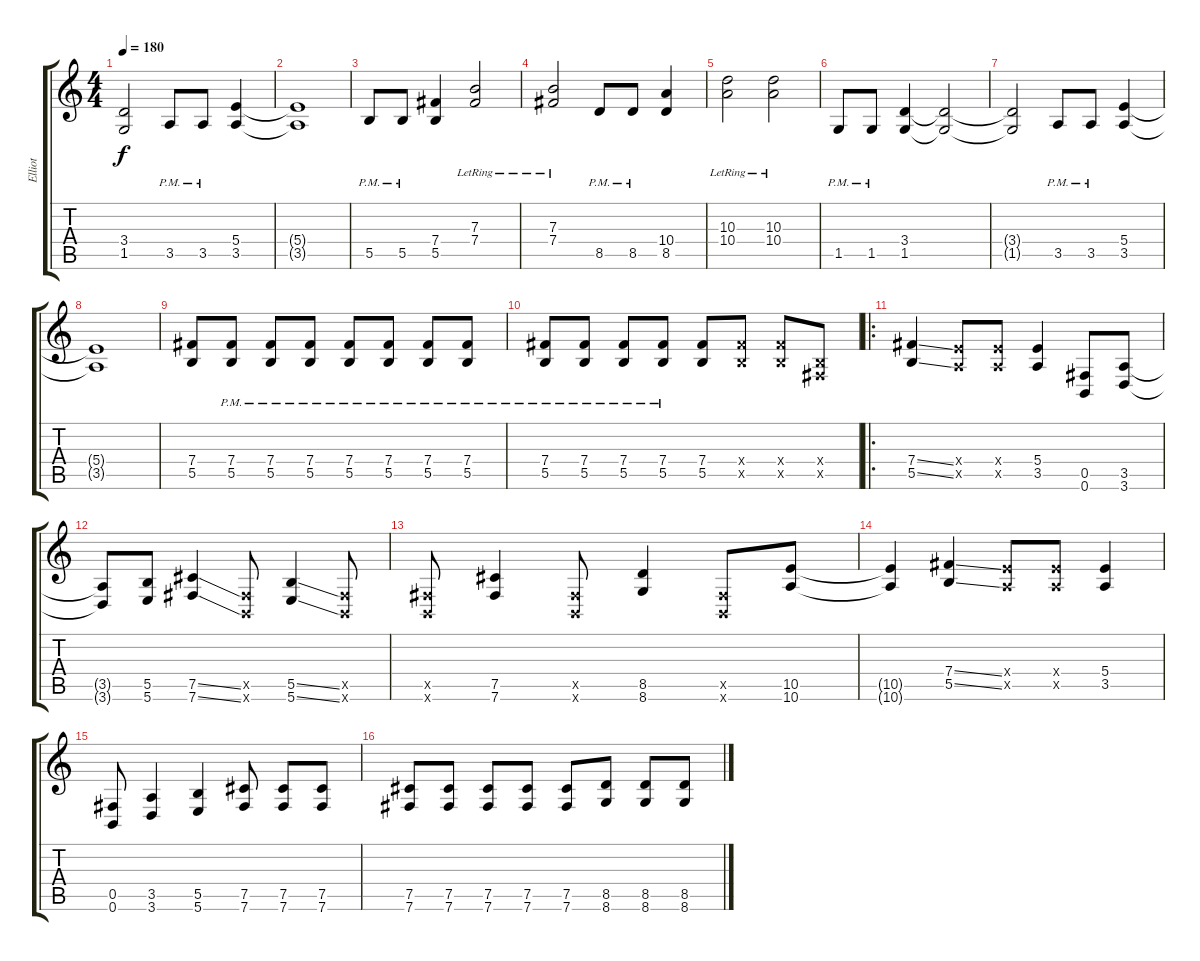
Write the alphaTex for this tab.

\track ("Elliot" "Elliot") {instrument overdrivenguitar}
\staff {score tabs}
\tuning (Db4 Ab3 E3 B2 Gb2 B1) {hide}
\ts (4 4)
\tempo 180
\clef g2
\ks c
(3.4{t} 1.5{t}).2{dy f} 3.5{pm}.8 3.5{pm}.8 (5.4 3.5).4 |
(5.4{t} 3.5{t}).1 |
5.5{pm}.8 5.5{pm}.8 (7.4 5.5).4 (7.3{lr} 7.4{lr}).2 |
(7.3{lr} 7.4{lr}).2 8.5{pm}.8 8.5{pm}.8 (10.4 8.5).4 |
(10.3{lr} 10.4{lr}).2 (10.3{lr} 10.4).2 |
1.5{pm}.8 1.5{pm}.8 (3.4 1.5).4 (3.4{t} 1.5{t}).2 |
(3.4{t} 1.5{t}).2 3.5{pm}.8 3.5{pm}.8 (5.4 3.5).4 |
(5.4{t} 3.5{t}).1 |
(7.4 5.5).8 (7.4{pm} 5.5{pm}).8 (7.4{pm} 5.5{pm}).8 (7.4{pm} 5.5{pm}).8 (7.4{pm} 5.5{pm}).8 (7.4{pm} 5.5{pm}).8 (7.4{pm} 5.5{pm}).8 (7.4{pm} 5.5{pm}).8 |
(7.4{pm} 5.5{pm}).8 (7.4{pm} 5.5{pm}).8 (7.4{pm} 5.5{pm}).8 (7.4{pm} 5.5{pm}).8 (7.4 5.5).8 (7.4{x} 5.5{x}).8 (7.4{x} 5.5{x}).8 (0.4{x} 0.5{x}).8 |
\ro
(7.4{ss} 5.5{ss}).4 (5.4{x} 3.5{x}).8 (5.4{x} 3.5{x}).8 (5.4 3.5).4 (0.5 0.6).8 (3.5 3.6).8 |
(3.5{t} 3.6{t}).8 (5.5 5.6).8 (7.5{ss} 7.6{ss}).4 (0.5{x} 0.6{x}).8 (5.5{ss} 5.6{ss}).4 (0.5{x} 0.6{x}).8 |
(0.5{x} 0.6{x}).8 (7.5 7.6).4 (0.5{x} 0.6{x}).8 (8.5 8.6).4 (0.5{x} 0.6{x}).8 (10.5 10.6).8 |
(10.5{t} 10.6{t}).4 (7.4{ss} 5.5{ss}).4 (5.4{x} 3.5{x}).8 (5.4{x} 3.5{x}).8 (5.4 3.5).4 |
(0.5 0.6).8 (3.5 3.6).4 (5.5 5.6).4 (7.5 7.6).8 (7.5 7.6).8 (7.5 7.6).8 |
(7.5 7.6).8 (7.5 7.6).8 (7.5 7.6).8 (7.5 7.6).8 (7.5 7.6).8 (8.5 8.6).8 (8.5 8.6).8 (8.5 8.6).8
